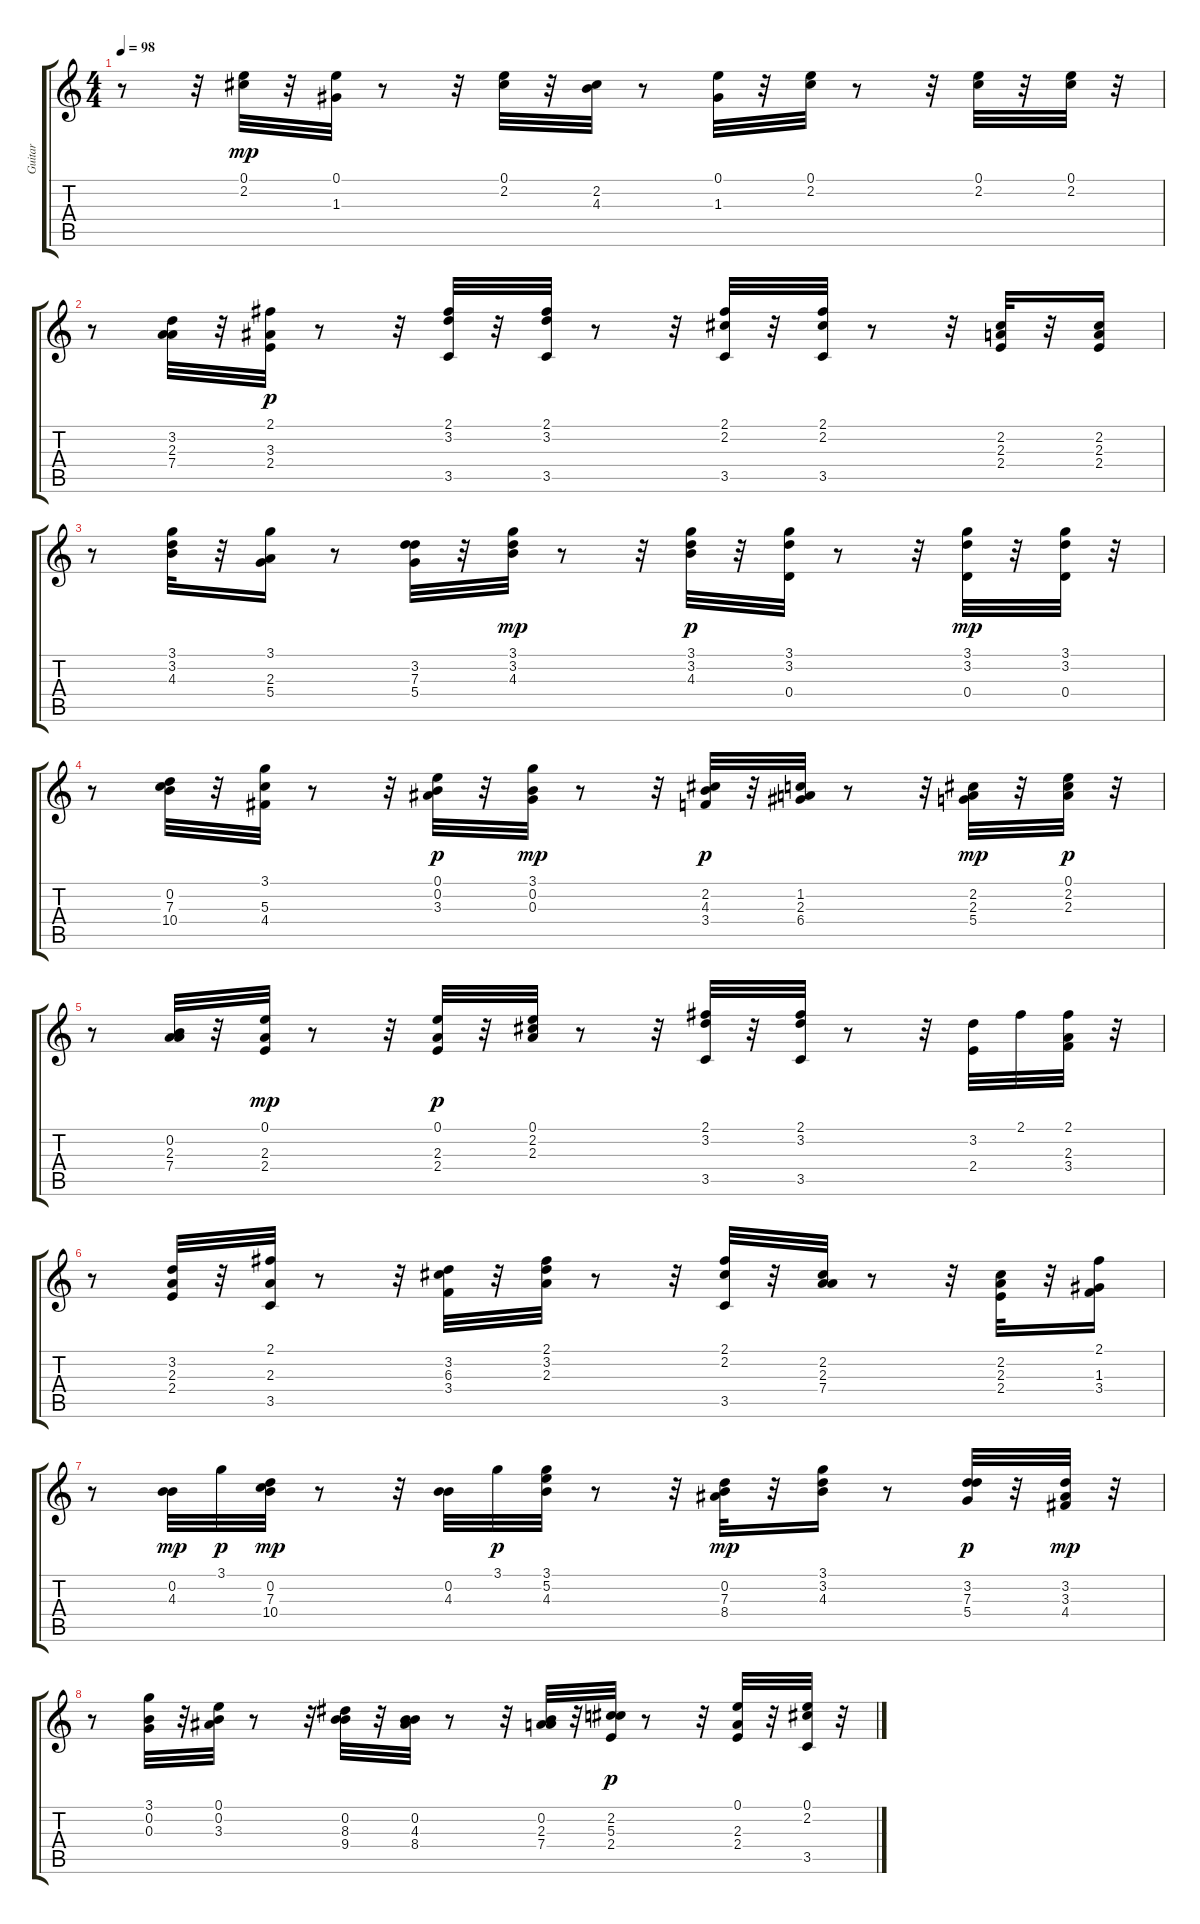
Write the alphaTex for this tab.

\track ("Guitar" "Guitar") {instrument overdrivenguitar}
\staff {score tabs}
\tuning (E4 B3 G3 D3 A2 E2) {hide}
\ts (4 4)
\tempo 98
\clef g2
\ks c
r.8{dy mf} r.32 (0.1 2.2).32{dy mp} r.32 (0.1 1.3).32 r.8 r.32 (0.1 2.2).32 r.32 (2.2 4.3).32 r.8 (0.1 1.3).32 r.32 (0.1 2.2).32 r.8 r.32 (0.1 2.2).32 r.32 (0.1 2.2).32 r.32 |
r.8 (3.2 2.3 7.4).32 r.32 (2.1 3.3 2.4).32{dy p} r.8 r.32 (2.1 3.2 3.5).32 r.32 (2.1 3.2 3.5).32 r.8 r.32 (2.1 2.2 3.5).32 r.32 (2.1 2.2 3.5).32 r.8 r.32 (2.2 2.3 2.4).32 r.32 (2.2 2.3 2.4).16 |
r.8 (3.1 3.2 4.3).32 r.32 (3.1 2.3 5.4).16 r.8 (3.2 7.3 5.4).32 r.32 (3.1 3.2 4.3).32{dy mp} r.8 r.32 (3.1 3.2 4.3).32{dy p} r.32 (3.1 3.2 0.4).32 r.8 r.32 (3.1 3.2 0.4).32{dy mp} r.32 (3.1 3.2 0.4).32 r.32 |
r.8 (0.2 7.3 10.4).32 r.32 (3.1 5.3 4.4).32 r.8 r.32 (0.1 0.2 3.3).32{dy p} r.32 (3.1 0.2 0.3).32{dy mp} r.8 r.32 (2.2 4.3 3.4).32{dy p} r.32 (1.2 2.3 6.4).32 r.8 r.32 (2.2 2.3 5.4).32{dy mp} r.32 (0.1 2.2 2.3).32{dy p} r.32 |
r.8 (0.2 2.3 7.4).32 r.32 (0.1 2.3 2.4).32{dy mp} r.8 r.32 (0.1 2.3 2.4).32{dy p} r.32 (0.1 2.2 2.3).32 r.8 r.32 (2.1 3.2 3.5).32 r.32 (2.1 3.2 3.5).32 r.8 r.32 (3.2 2.4).32 2.1.32 (2.1 2.3 3.4).32 r.32 |
r.8 (3.2 2.3 2.4).32 r.32 (2.1 2.3 3.5).32 r.8 r.32 (3.2 6.3 3.4).32 r.32 (2.1 3.2 2.3).32 r.8 r.32 (2.1 2.2 3.5).32 r.32 (2.2 2.3 7.4).32 r.8 r.32 (2.2 2.3 2.4).32 r.32 (2.1 1.3 3.4).16 |
r.8 (0.2 4.3).32{dy mp} 3.1.32{dy p} (0.2 7.3 10.4).32{dy mp} r.8 r.32 (0.2 4.3).32 3.1.32{dy p} (3.1 5.2 4.3).32 r.8 r.32 (0.2 7.3 8.4).32{dy mp} r.32 (3.1 3.2 4.3).16 r.8 (3.2 7.3 5.4).32{dy p} r.32 (3.2 3.3 4.4).32{dy mp} r.32 |
r.8 (3.1 0.2 0.3).32 r.32 (0.1 0.2 3.3).32 r.8 r.32 (0.2 8.3 9.4).32 r.32 (0.2 4.3 8.4).32 r.8 r.32 (0.2 2.3 7.4).32 r.32 (2.2 5.3 2.4).32{dy p} r.8 r.32 (0.1 2.3 2.4).32 r.32 (0.1 2.2 3.5).32 r.32
